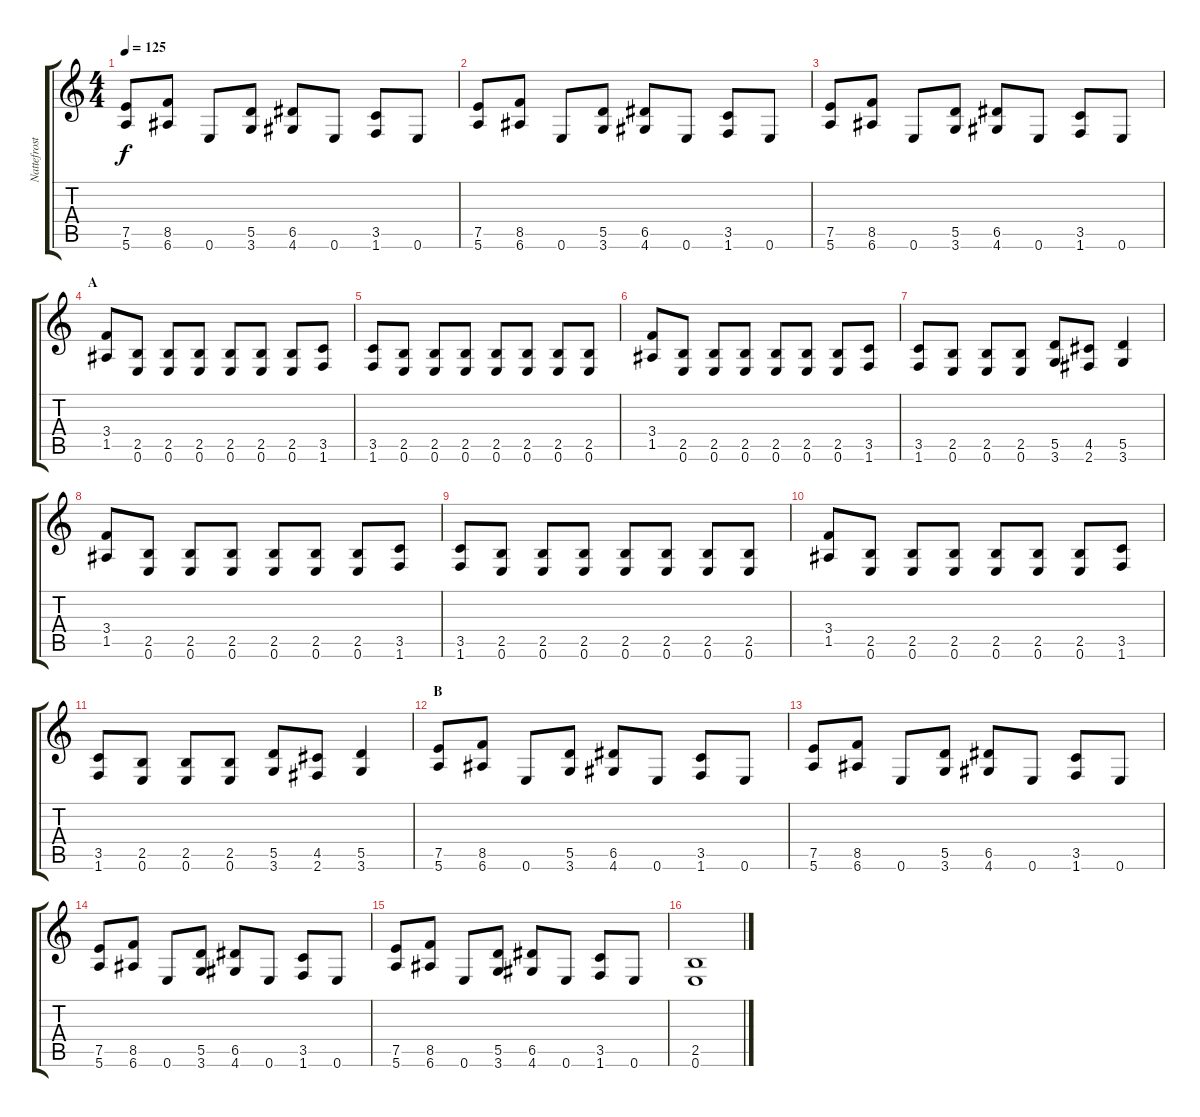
\track ("Nattefrost" "Nattefrost") {instrument distortionguitar}
\staff {score tabs}
\tuning (E4 B3 G3 D3 A2 E2) {hide}
\ts (4 4)
\tempo 125
\clef g2
\ks c
(7.5 5.6).8{dy f} (8.5 6.6).8 0.6.8 (5.5 3.6).8 (6.5 4.6).8 0.6.8 (3.5 1.6).8 0.6.8 |
(7.5 5.6).8 (8.5 6.6).8 0.6.8 (5.5 3.6).8 (6.5 4.6).8 0.6.8 (3.5 1.6).8 0.6.8 |
(7.5 5.6).8 (8.5 6.6).8 0.6.8 (5.5 3.6).8 (6.5 4.6).8 0.6.8 (3.5 1.6).8 0.6.8 |
\section ("" "A")
(3.4 1.5).8 (2.5 0.6).8 (2.5 0.6).8 (2.5 0.6).8 (2.5 0.6).8 (2.5 0.6).8 (2.5 0.6).8 (3.5 1.6).8 |
(3.5 1.6).8 (2.5 0.6).8 (2.5 0.6).8 (2.5 0.6).8 (2.5 0.6).8 (2.5 0.6).8 (2.5 0.6).8 (2.5 0.6).8 |
(3.4 1.5).8 (2.5 0.6).8 (2.5 0.6).8 (2.5 0.6).8 (2.5 0.6).8 (2.5 0.6).8 (2.5 0.6).8 (3.5 1.6).8 |
(3.5 1.6).8 (2.5 0.6).8 (2.5 0.6).8 (2.5 0.6).8 (5.5 3.6).8 (4.5 2.6).8 (5.5 3.6).4 |
(3.4 1.5).8 (2.5 0.6).8 (2.5 0.6).8 (2.5 0.6).8 (2.5 0.6).8 (2.5 0.6).8 (2.5 0.6).8 (3.5 1.6).8 |
(3.5 1.6).8 (2.5 0.6).8 (2.5 0.6).8 (2.5 0.6).8 (2.5 0.6).8 (2.5 0.6).8 (2.5 0.6).8 (2.5 0.6).8 |
(3.4 1.5).8 (2.5 0.6).8 (2.5 0.6).8 (2.5 0.6).8 (2.5 0.6).8 (2.5 0.6).8 (2.5 0.6).8 (3.5 1.6).8 |
(3.5 1.6).8 (2.5 0.6).8 (2.5 0.6).8 (2.5 0.6).8 (5.5 3.6).8 (4.5 2.6).8 (5.5 3.6).4 |
\section ("" "B")
(7.5 5.6).8 (8.5 6.6).8 0.6.8 (5.5 3.6).8 (6.5 4.6).8 0.6.8 (3.5 1.6).8 0.6.8 |
(7.5 5.6).8 (8.5 6.6).8 0.6.8 (5.5 3.6).8 (6.5 4.6).8 0.6.8 (3.5 1.6).8 0.6.8 |
(7.5 5.6).8 (8.5 6.6).8 0.6.8 (5.5 3.6).8 (6.5 4.6).8 0.6.8 (3.5 1.6).8 0.6.8 |
(7.5 5.6).8 (8.5 6.6).8 0.6.8 (5.5 3.6).8 (6.5 4.6).8 0.6.8 (3.5 1.6).8 0.6.8 |
(2.5 0.6).1
